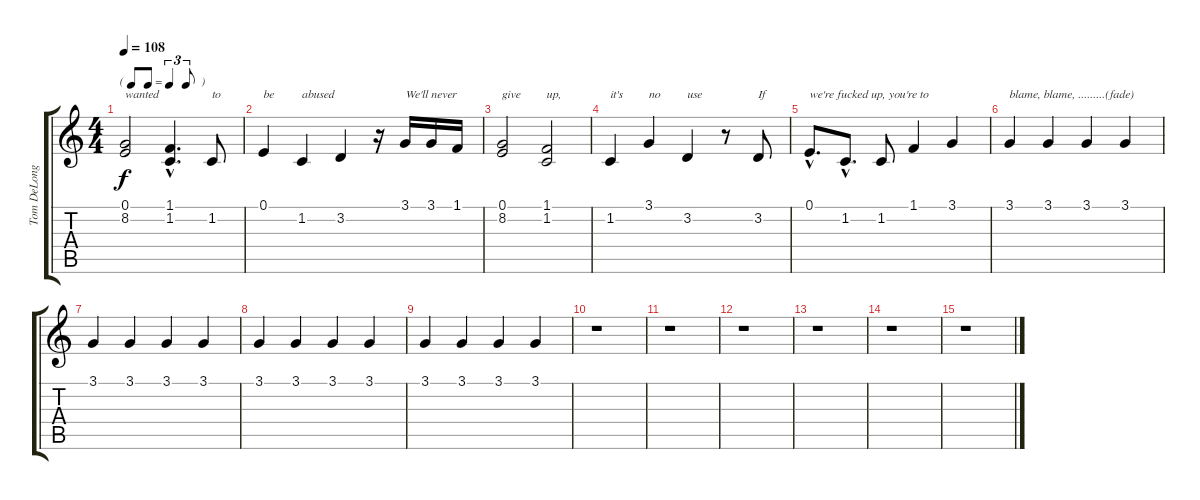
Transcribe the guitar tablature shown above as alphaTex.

\track ("Tom DeLonge (Vocals)" "Tom DeLong") {instrument baritonesax}
\staff {score tabs}
\tuning (E4 B3 G3 D3 A2 E2) {hide}
\ts (4 4)
\tf triplet8th
\tempo 108
\clef g2
\ks c
(0.1 8.2).2{txt "wanted" dy f} (1.1{hac} 1.2{hac}).4{d} 1.2.8{txt "to"} |
0.1.4{txt "be"} 1.2.4{txt "abused"} 3.2.4 r.16 3.1.16{txt "We'll never"} 3.1.16 1.1.16 |
(0.1 8.2).2{txt "give"} (1.1 1.2).2{txt "up,"} |
1.2.4{txt "it's"} 3.1.4{txt "no"} 3.2.4{txt "use"} r.8 3.2.8{txt "If"} |
0.1{hac}.8{d txt "we're fucked up, you're to"} 1.2{hac}.8{d} 1.2.8 1.1.4 3.1.4 |
3.1.4{txt "blame, blame, .........(fade)"} 3.1.4{volume 15} 3.1.4{volume 14} 3.1.4{volume 13} |
3.1.4{volume 12} 3.1.4{volume 11} 3.1.4{volume 10} 3.1.4{volume 9} |
3.1.4{volume 8} 3.1.4{volume 7} 3.1.4{volume 6} 3.1.4{volume 5} |
3.1.4{volume 4} 3.1.4{volume 3} 3.1.4{volume 2} 3.1.4{volume 1} |
r.1 |
r.1 |
r.1 |
r.1 |
r.1 |
r.1
